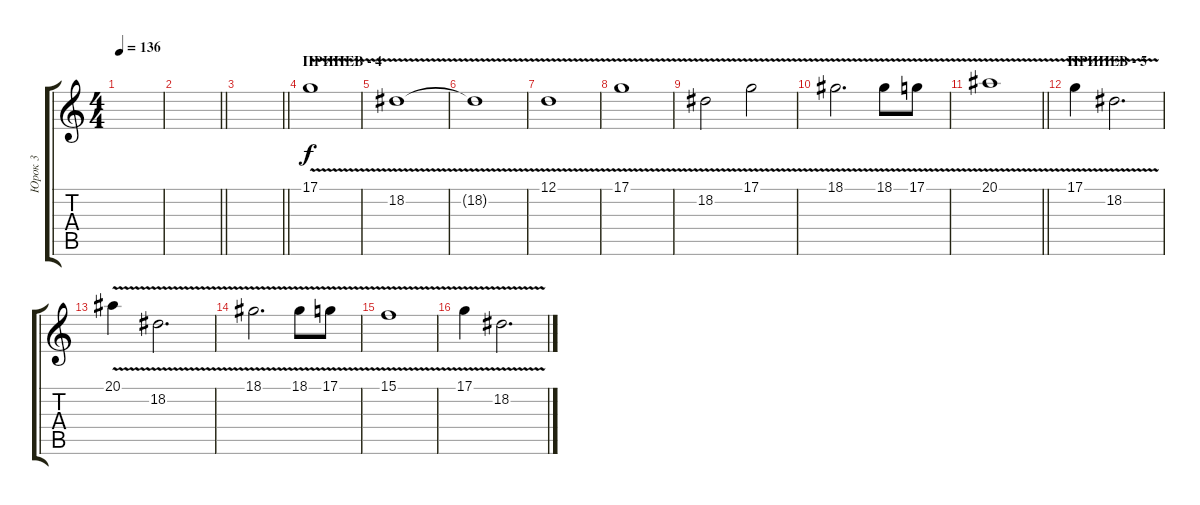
\track ("Юрок 3" "Юрок 3") {instrument stringensemble1 bank 33}
\staff {score tabs}
\tuning (D4 A3 F3 C3 G2 C2) {hide}
\ts (4 4)
\tempo 136
\clef g2
\ks c
|
\barLineRight lightlight
|
\barLineRight lightlight
|
\section ("" "ПРИПЕВ - 4")
17.1{v}.1{volume 11 balance 3 instrument violin} |
18.2{v}.1 |
18.2{t}.1 |
12.1{v}.1 |
17.1{v}.1 |
18.2{v}.2 17.1{v}.2 |
18.1{v}.2{d} 18.1{v}.8 17.1{v}.8 |
\barLineRight lightlight
20.1{v}.1 |
\section ("" "ПРИПЕВ - 5")
17.1{v}.4 18.2{v}.2{d} |
20.1{v}.4 18.2{v}.2{d} |
18.1{v}.2{d} 18.1{v}.8 17.1{v}.8 |
15.1{v}.1 |
17.1{v}.4 18.2{v}.2{d}
